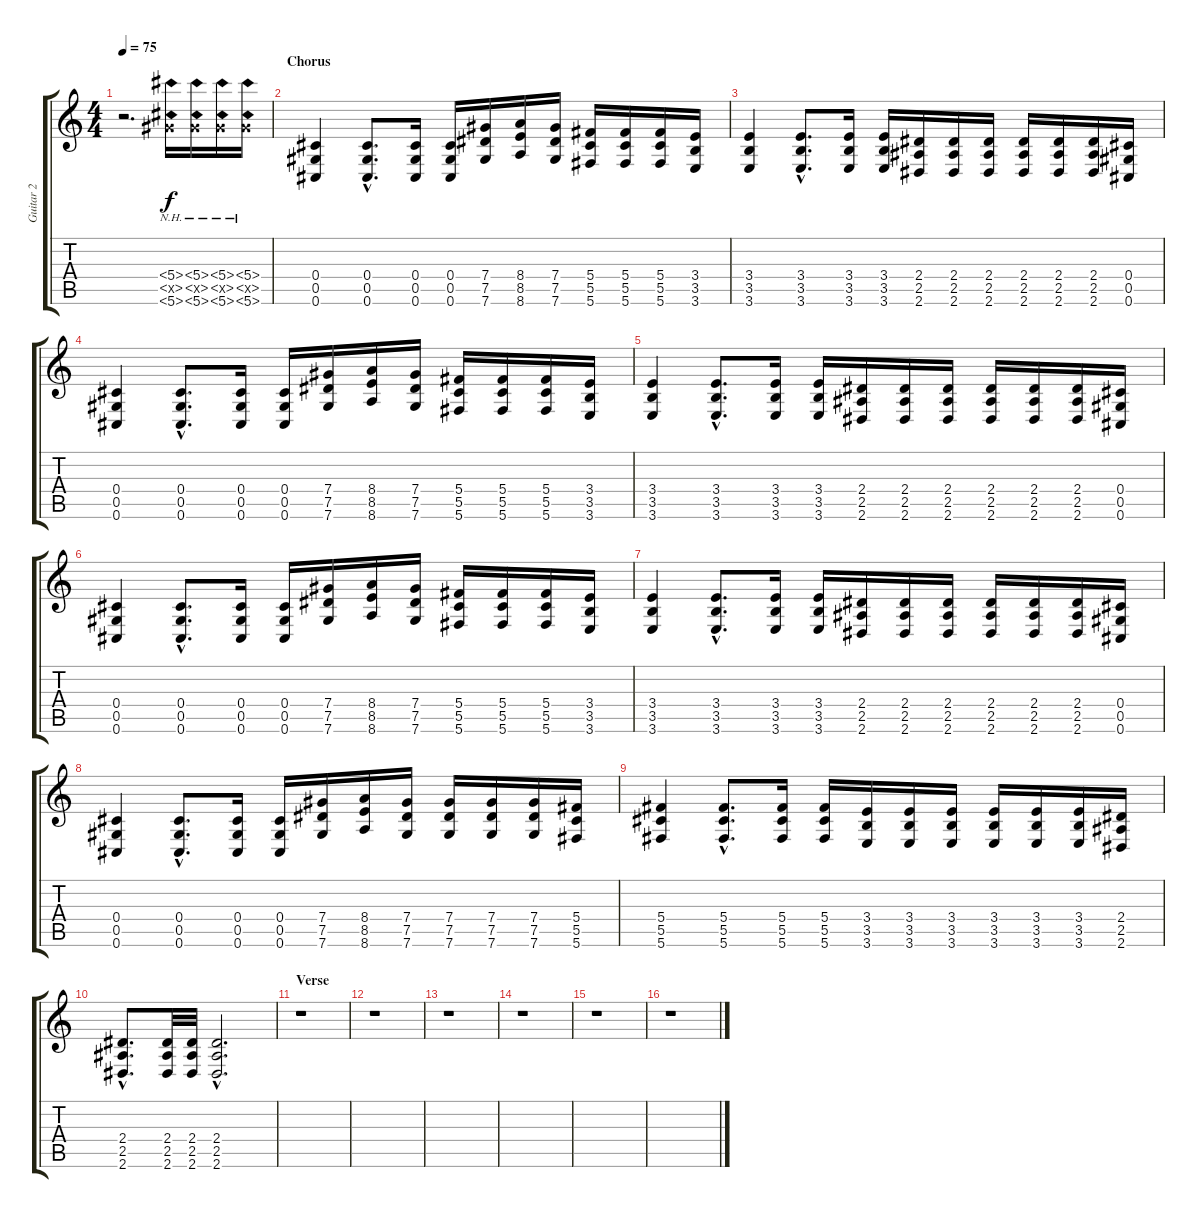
\track ("Guitar 2" "Guitar 2") {instrument distortionguitar}
\staff {score tabs}
\tuning (Eb4 Bb3 Gb3 Db3 Ab2 Db2) {hide}
\ts (4 4)
\tempo 75
\clef g2
\ks c
r.2{d dy f} (5.4{nh} 0.5{nh x} 5.6{nh}).16 (5.4{nh} 0.5{nh x} 5.6{nh}).16 (5.4{nh} 0.5{nh x} 5.6{nh}).16 (5.4{nh} 0.5{nh x} 5.6{nh}).16 |
\section ("" "Chorus")
(0.4 0.5 0.6).4 (0.4{hac} 0.5{hac} 0.6{hac}).8{d} (0.4 0.5 0.6).16 (0.4 0.5 0.6).16 (7.4 7.5 7.6).16 (8.4 8.5 8.6).16 (7.4 7.5 7.6).16 (5.4 5.5 5.6).16 (5.4 5.5 5.6).16 (5.4 5.5 5.6).16 (3.4 3.5 3.6).16 |
(3.4 3.5 3.6).4 (3.4{hac} 3.5{hac} 3.6{hac}).8{d} (3.4 3.5 3.6).16 (3.4 3.5 3.6).16 (2.4 2.5 2.6).16 (2.4 2.5 2.6).16 (2.4 2.5 2.6).16 (2.4 2.5 2.6).16 (2.4 2.5 2.6).16 (2.4 2.5 2.6).16 (0.4 0.5 0.6).16 |
(0.4 0.5 0.6).4 (0.4{hac} 0.5{hac} 0.6{hac}).8{d} (0.4 0.5 0.6).16 (0.4 0.5 0.6).16 (7.4 7.5 7.6).16 (8.4 8.5 8.6).16 (7.4 7.5 7.6).16 (5.4 5.5 5.6).16 (5.4 5.5 5.6).16 (5.4 5.5 5.6).16 (3.4 3.5 3.6).16 |
(3.4 3.5 3.6).4 (3.4{hac} 3.5{hac} 3.6{hac}).8{d} (3.4 3.5 3.6).16 (3.4 3.5 3.6).16 (2.4 2.5 2.6).16 (2.4 2.5 2.6).16 (2.4 2.5 2.6).16 (2.4 2.5 2.6).16 (2.4 2.5 2.6).16 (2.4 2.5 2.6).16 (0.4 0.5 0.6).16 |
(0.4 0.5 0.6).4 (0.4{hac} 0.5{hac} 0.6{hac}).8{d} (0.4 0.5 0.6).16 (0.4 0.5 0.6).16 (7.4 7.5 7.6).16 (8.4 8.5 8.6).16 (7.4 7.5 7.6).16 (5.4 5.5 5.6).16 (5.4 5.5 5.6).16 (5.4 5.5 5.6).16 (3.4 3.5 3.6).16 |
(3.4 3.5 3.6).4 (3.4{hac} 3.5{hac} 3.6{hac}).8{d} (3.4 3.5 3.6).16 (3.4 3.5 3.6).16 (2.4 2.5 2.6).16 (2.4 2.5 2.6).16 (2.4 2.5 2.6).16 (2.4 2.5 2.6).16 (2.4 2.5 2.6).16 (2.4 2.5 2.6).16 (0.4 0.5 0.6).16 |
(0.4 0.5 0.6).4 (0.4{hac} 0.5{hac} 0.6{hac}).8{d} (0.4 0.5 0.6).16 (0.4 0.5 0.6).16 (7.4 7.5 7.6).16 (8.4 8.5 8.6).16 (7.4 7.5 7.6).16 (7.4 7.5 7.6).16 (7.4 7.5 7.6).16 (7.4 7.5 7.6).16 (5.4 5.5 5.6).16 |
(5.4 5.5 5.6).4 (5.4{hac} 5.5{hac} 5.6{hac}).8{d} (5.4 5.5 5.6).16 (5.4 5.5 5.6).16 (3.4 3.5 3.6).16 (3.4 3.5 3.6).16 (3.4 3.5 3.6).16 (3.4 3.5 3.6).16 (3.4 3.5 3.6).16 (3.4 3.5 3.6).16 (2.4 2.5 2.6).16 |
(2.4{hac} 2.5{hac} 2.6{hac}).8{d} (2.4 2.5 2.6).32 (2.4 2.5 2.6).32 (2.4{hac} 2.5{hac} 2.6{hac}).2{d} |
\section ("" "Verse")
r.1 |
r.1 |
r.1 |
r.1 |
r.1 |
r.1
